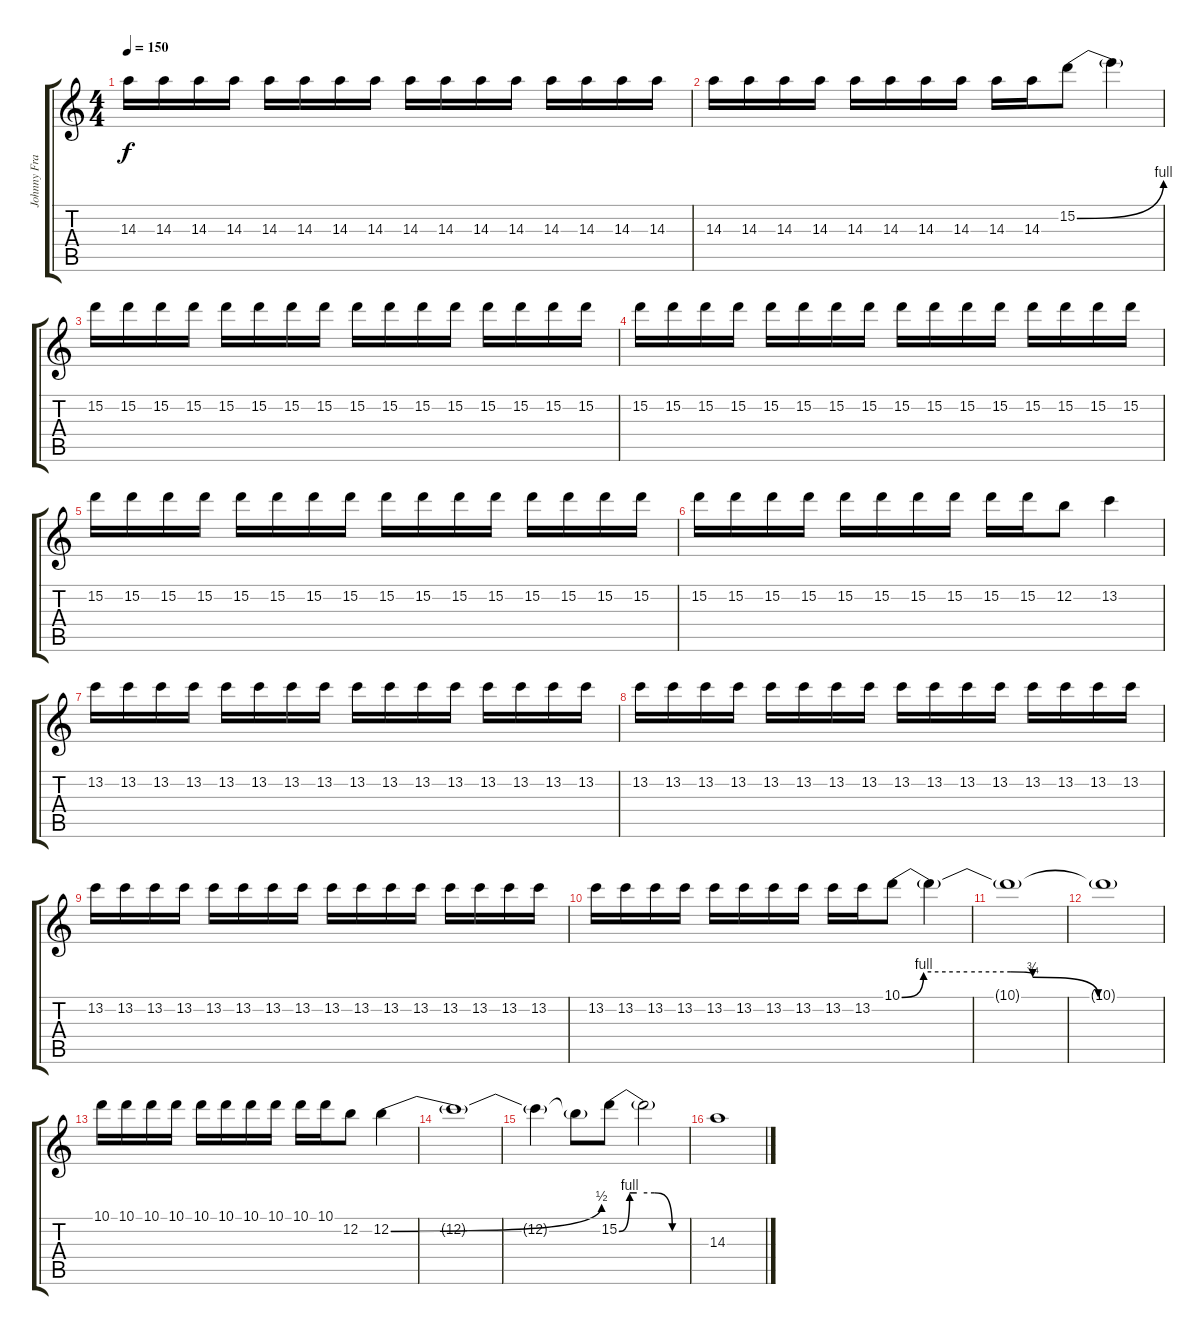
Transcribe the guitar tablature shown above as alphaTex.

\track ("Johnny Fraser Binnie" "Johnny Fra") {instrument overdrivenguitar}
\staff {score tabs}
\tuning (E4 B3 G3 D3 A2 E2) {hide}
\ts (4 4)
\tempo 150
\clef g2
\ks c
14.3.16{dy f} 14.3.16 14.3.16 14.3.16 14.3.16 14.3.16 14.3.16 14.3.16 14.3.16 14.3.16 14.3.16 14.3.16 14.3.16 14.3.16 14.3.16 14.3.16 |
14.3.16 14.3.16 14.3.16 14.3.16 14.3.16 14.3.16 14.3.16 14.3.16 14.3.16 14.3.16 15.2{be (bend 0 0 60 4)}.8 15.2{t}.4 |
15.2.16 15.2.16 15.2.16 15.2.16 15.2.16 15.2.16 15.2.16 15.2.16 15.2.16 15.2.16 15.2.16 15.2.16 15.2.16 15.2.16 15.2.16 15.2.16 |
15.2.16 15.2.16 15.2.16 15.2.16 15.2.16 15.2.16 15.2.16 15.2.16 15.2.16 15.2.16 15.2.16 15.2.16 15.2.16 15.2.16 15.2.16 15.2.16 |
15.2.16 15.2.16 15.2.16 15.2.16 15.2.16 15.2.16 15.2.16 15.2.16 15.2.16 15.2.16 15.2.16 15.2.16 15.2.16 15.2.16 15.2.16 15.2.16 |
15.2.16 15.2.16 15.2.16 15.2.16 15.2.16 15.2.16 15.2.16 15.2.16 15.2.16 15.2.16 12.2.8 13.2.4 |
13.2.16{volume 8} 13.2.16 13.2.16 13.2.16 13.2.16 13.2.16 13.2.16 13.2.16 13.2.16 13.2.16 13.2.16 13.2.16 13.2.16 13.2.16 13.2.16 13.2.16 |
13.2.16 13.2.16 13.2.16 13.2.16 13.2.16 13.2.16 13.2.16 13.2.16 13.2.16 13.2.16 13.2.16 13.2.16 13.2.16 13.2.16 13.2.16 13.2.16 |
13.2.16 13.2.16 13.2.16 13.2.16 13.2.16 13.2.16 13.2.16 13.2.16 13.2.16 13.2.16 13.2.16 13.2.16 13.2.16 13.2.16 13.2.16 13.2.16 |
13.2.16 13.2.16 13.2.16 13.2.16 13.2.16 13.2.16 13.2.16 13.2.16 13.2.16 13.2.16 10.1{be (custom 0 0 5 4 15 4 25 4 30 3 45 0 60 0)}.8 10.1{t}.4 |
10.1{t}.1 |
10.1{t}.1 |
10.1.16 10.1.16 10.1.16 10.1.16 10.1.16 10.1.16 10.1.16 10.1.16 10.1.16 10.1.16 12.2.8 12.2{be (bend 0 0 60 2)}.4 |
12.2{t}.1 |
12.2{t}.4{volume 6} 12.2{t}.8 15.2{be (custom 0 0 9 4 15 4 30 4 45 0 60 0)}.8 15.2{t}.2 |
14.3.1
